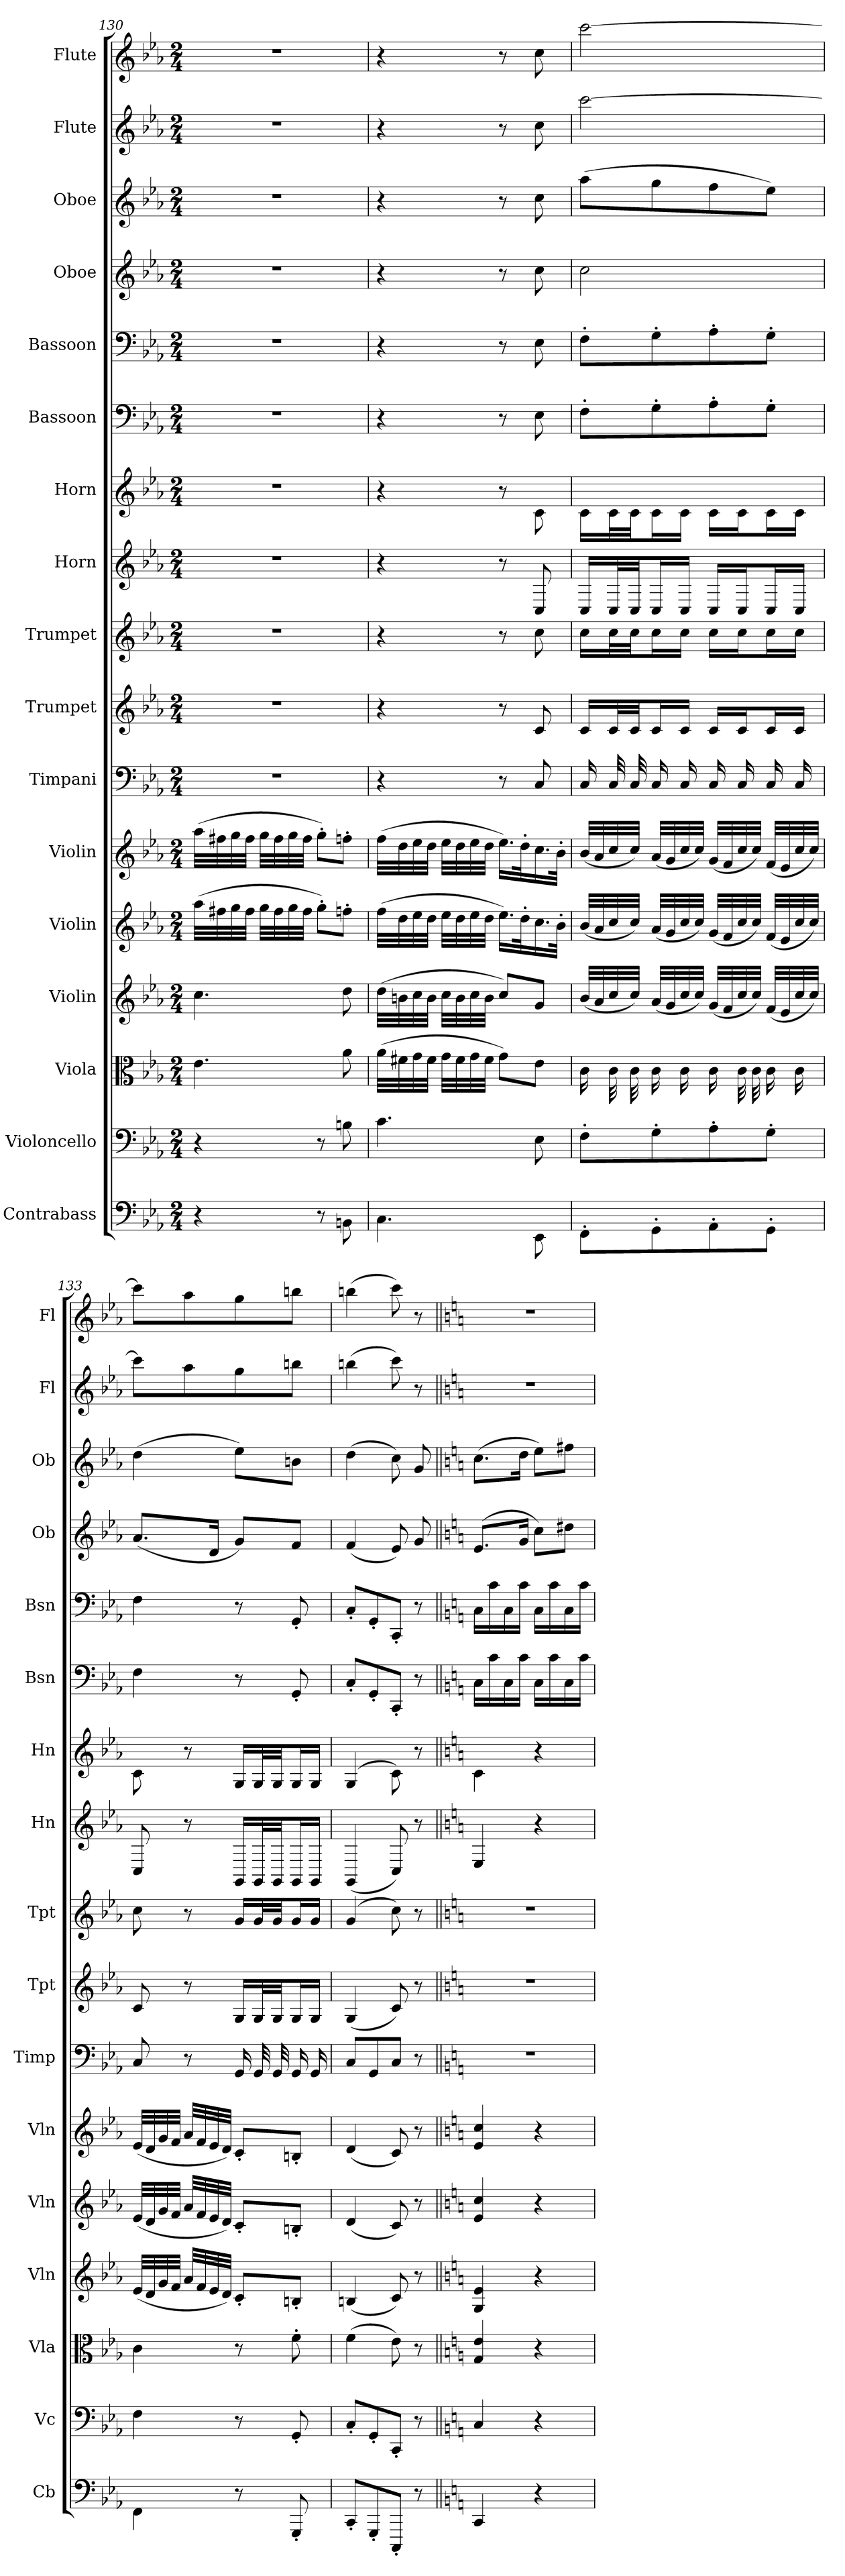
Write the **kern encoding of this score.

**kern	**kern	**kern	**kern	**kern	**kern	**kern	**kern	**kern	**kern	**kern	**kern	**kern	**kern	**kern	**kern	**kern
*part17	*part16	*part15	*part14	*part13	*part12	*part11	*part10	*part9	*part8	*part7	*part6	*part5	*part4	*part3	*part2	*part1
*staff17	*staff16	*staff15	*staff14	*staff13	*staff12	*staff11	*staff10	*staff9	*staff8	*staff7	*staff6	*staff5	*staff4	*staff3	*staff2	*staff1
*I"Contrabass	*I"Violoncello	*I"Viola	*I"Violin	*I"Violin	*I"Violin	*I"Timpani	*I"Trumpet	*I"Trumpet	*I"Horn	*I"Horn	*I"Bassoon	*I"Bassoon	*I"Oboe	*I"Oboe	*I"Flute	*I"Flute
*I'Cb	*I'Vc	*I'Vla	*I'Vln	*I'Vln	*I'Vln	*I'Timp	*I'Tpt	*I'Tpt	*I'Hn	*I'Hn	*I'Bsn	*I'Bsn	*I'Ob	*I'Ob	*I'Fl	*I'Fl
*clefF4	*clefF4	*clefC3	*clefG2	*clefG2	*clefG2	*clefF4	*clefG2	*clefG2	*clefG2	*clefG2	*clefF4	*clefF4	*clefG2	*clefG2	*clefG2	*clefG2
*k[b-e-a-]	*k[b-e-a-]	*k[b-e-a-]	*k[b-e-a-]	*k[b-e-a-]	*k[b-e-a-]	*k[b-e-a-]	*k[b-e-a-]	*k[b-e-a-]	*k[b-e-a-]	*k[b-e-a-]	*k[b-e-a-]	*k[b-e-a-]	*k[b-e-a-]	*k[b-e-a-]	*k[b-e-a-]	*k[b-e-a-]
*M2/4	*M2/4	*M2/4	*M2/4	*M2/4	*M2/4	*M2/4	*M2/4	*M2/4	*M2/4	*M2/4	*M2/4	*M2/4	*M2/4	*M2/4	*M2/4	*M2/4
=130	=130	=130	=130	=130	=130	=130	=130	=130	=130	=130	=130	=130	=130	=130	=130	=130
4r	4r	4.e-\	4.cc"\	(32aa-\LLL	(32aa-\LLL	2r	2r	2r	2r	2r	2r	2r	2r	2r	2r	2r
.	.	.	.	32ff#X\	32ff#X\	.	.	.	.	.	.	.	.	.	.	.
.	.	.	.	32gg\	32gg\	.	.	.	.	.	.	.	.	.	.	.
.	.	.	.	32ff#\JJJ	32ff#\JJJ	.	.	.	.	.	.	.	.	.	.	.
.	.	.	.	32gg\LLL	32gg\LLL	.	.	.	.	.	.	.	.	.	.	.
.	.	.	.	32ff#\	32ff#\	.	.	.	.	.	.	.	.	.	.	.
.	.	.	.	32gg\	32gg\	.	.	.	.	.	.	.	.	.	.	.
.	.	.	.	32ff#\JJJ	32ff#\JJJ	.	.	.	.	.	.	.	.	.	.	.
8r	8r	.	.	8gg'\L)	8gg'\L)	.	.	.	.	.	.	.	.	.	.	.
8BBn\	8Bn\	8a-\	8dd"\	8ffn'\J	8ffn'\J	.	.	.	.	.	.	.	.	.	.	.
=131	=131	=131	=131	=131	=131	=131	=131	=131	=131	=131	=131	=131	=131	=131	=131	=131
4.C\	4.c\	(32a-\LLL	(32dd"\LLL	(32ff\LLL	(32ff\LLL	4r	4r	4r	4r	4r	4r	4r	4r	4r	4r	4r
.	.	32f#X\	32bn"\	32dd\	32dd\	.	.	.	.	.	.	.	.	.	.	.
.	.	32g\	32cc"\	32ee-\	32ee-\	.	.	.	.	.	.	.	.	.	.	.
.	.	32f#\JJJ	32b"\JJJ	32dd\JJJ	32dd\JJJ	.	.	.	.	.	.	.	.	.	.	.
.	.	32g\LLL	32cc"\LLL	32ee-\LLL	32ee-\LLL	.	.	.	.	.	.	.	.	.	.	.
.	.	32f#\	32b"\	32dd\	32dd\	.	.	.	.	.	.	.	.	.	.	.
.	.	32g\	32cc"\	32ee-\	32ee-\	.	.	.	.	.	.	.	.	.	.	.
.	.	32f#\JJJ	32b"\JJJ	32dd\JJJ	32dd\JJJ	.	.	.	.	.	.	.	.	.	.	.
.	.	8g\L)	8cc"/L)	16.ee-\LL)	16.ee-\LL)	8r	8r	8r	8r	8r	8r	8r	8r	8r	8r	8r
.	.	.	.	32dd'\K	32dd'\K	.	.	.	.	.	.	.	.	.	.	.
8EE-\	8E-\	8e-\J	8g"/J	16.cc\	16.cc\	8C/	8c/	8cc\	8C/	8c\	8E-\	8E-\	8cc\	8cc\	8cc\	8cc\
.	.	.	.	32b-'\JJk	32b-'\JJk	.	.	.	.	.	.	.	.	.	.	.
=132	=132	=132	=132	=132	=132	=132	=132	=132	=132	=132	=132	=132	=132	=132	=132	=132
8FF'\L	8F'\L	16c\	(32b-"/LLL	(32b-/LLL	(32b-/LLL	16C/	16c/LL	16cc\LL	16C/LL	16c\LL	8F'\L	8F'\L	2cc\	(8aa-\L	[2ccc\	[2ccc\
.	.	.	32a-"/	32a-/	32a-/	.	.	.	.	.	.	.	.	.	.	.
.	.	32c\	32cc"/	32cc/	32cc/	32C/	32c/L	32cc\L	32C/L	32c\L	.	.	.	.	.	.
.	.	32c\	32cc"/JJJ)	32cc/JJJ)	32cc/JJJ)	32C/	32c/JJ	32cc\JJ	32C/JJ	32c\JJ	.	.	.	.	.	.
8GG'\	8G'\	16c\	(32a-"/LLL	(32a-/LLL	(32a-/LLL	16C/	16c/L	16cc\L	16C/L	16c\L	8G'\	8G'\	.	8gg\	.	.
.	.	.	32g"/	32g/	32g/	.	.	.	.	.	.	.	.	.	.	.
.	.	16c\	32cc"/	32cc/	32cc/	16C/	16c/JJ	16cc\JJ	16C/JJ	16c\JJ	.	.	.	.	.	.
.	.	.	32cc"/JJJ)	32cc/JJJ)	32cc/JJJ)	.	.	.	.	.	.	.	.	.	.	.
8AA-'\	8A-'\	16c\	(32g"/LLL	(32g/LLL	(32g/LLL	16C/	16c/LL	16cc\LL	16C/LL	16c\LL	8A-'\	8A-'\	.	8ff\	.	.
.	.	.	32f"/	32f/	32f/	.	.	.	.	.	.	.	.	.	.	.
.	.	32c\	32cc"/	32cc/	32cc/	16C/	16c/J	16cc\J	16C/J	16c\J	.	.	.	.	.	.
.	.	32c\	32cc"/JJJ)	32cc/JJJ)	32cc/JJJ)	.	.	.	.	.	.	.	.	.	.	.
8GG'\J	8G'\J	16c\	(32f"/LLL	(32f/LLL	(32f/LLL	16C/	16c/L	16cc\L	16C/L	16c\L	8G'\J	8G'\J	.	8ee-\J)	.	.
.	.	.	32e-"/	32e-/	32e-/	.	.	.	.	.	.	.	.	.	.	.
.	.	16c\	32cc"/	32cc/	32cc/	16C/	16c/JJ	16cc\JJ	16C/JJ	16c\JJ	.	.	.	.	.	.
.	.	.	32cc"/JJJ)	32cc/JJJ)	32cc/JJJ)	.	.	.	.	.	.	.	.	.	.	.
=133	=133	=133	=133	=133	=133	=133	=133	=133	=133	=133	=133	=133	=133	=133	=133	=133
4FF\	4F\	4c\	(32e-"/LLL	(32e-/LLL	(32e-/LLL	8C/	8c/	8cc\	8C/	8c\	4F\	4F\	(8.a-/L	(4dd\	8ccc\L]	8ccc\L]
.	.	.	32d"/	32d/	32d/	.	.	.	.	.	.	.	.	.	.	.
.	.	.	32g"/	32g/	32g/	.	.	.	.	.	.	.	.	.	.	.
.	.	.	32f"/JJJ	32f/JJJ	32f/JJJ	.	.	.	.	.	.	.	.	.	.	.
.	.	.	32a-"/LLL	32a-/LLL	32a-/LLL	8r	8r	8r	8r	8r	.	.	.	.	8aa-\	8aa-\
.	.	.	32f"/	32f/	32f/	.	.	.	.	.	.	.	.	.	.	.
.	.	.	32e-"/	32e-/	32e-/	.	.	.	.	.	.	.	16d/Jk	.	.	.
.	.	.	32d"/JJJ)	32d/JJJ)	32d/JJJ)	.	.	.	.	.	.	.	.	.	.	.
8r	8r	8r	8c'"/L	8c'/L	8c'/L	16GG/	16G/LL	16g/LL	16GG/LL	16G/LL	8r	8r	8g/L)	8ee-\L)	8gg\	8gg\
.	.	.	.	.	.	32GG/	32G/L	32g/L	32GG/L	32G/L	.	.	.	.	.	.
.	.	.	.	.	.	32GG/	32G/JJ	32g/JJ	32GG/JJ	32G/JJ	.	.	.	.	.	.
8GGG'/	8GG'/	8f'\	8Bn'"/J	8Bn'/J	8Bn'/J	16GG/	16G/L	16g/L	16GG/L	16G/L	8GG'/	8GG'/	8f/J	8bn\J	8bbn\J	8bbn\J
.	.	.	.	.	.	16GG/	16G/JJ	16g/JJ	16GG/JJ	16G/JJ	.	.	.	.	.	.
=134	=134	=134	=134	=134	=134	=134	=134	=134	=134	=134	=134	=134	=134	=134	=134	=134
8CC'/L	8C'/L	(4f\	(4Bn"/	(4d/	(4d/	8C/L	(4G/	(4g/	(4GG/	(4G/	8C'/L	8C'/L	(4f/	(4dd\	(4bbn\	(4bbn\
8GGG'/	8GG'/	.	.	.	.	8GG/	.	.	.	.	8GG'/	8GG'/	.	.	.	.
8CCC'/J	8CC'/J	8e-\)	8c"/)	8c/)	8c/)	8C/J	8c/)	8cc\)	8C/)	8c\)	8CC'/J	8CC'/J	8e-/)	8cc\)	8ccc\)	8ccc\)
8r	8r	8r	8r	8r	8r	8r	8r	8r	8r	8r	8r	8r	8g/	8g/	8r	8r
=135||	=135||	=135||	=135||	=135||	=135||	=135||	=135||	=135||	=135||	=135||	=135||	=135||	=135||	=135||	=135||	=135||
*k[]	*k[]	*k[]	*k[]	*k[]	*k[]	*k[]	*k[]	*k[]	*k[]	*k[]	*k[]	*k[]	*k[]	*k[]	*k[]	*k[]
4CC"/	4C"/	4G"/ 4e"/	4G"/ 4e"/	4e"/ 4cc"/	4e"/ 4cc"/	2r	2r	2r	4E/	4c\	16C\LL	16C\LL	(8.e/L	(8.cc\L	2r	2r
.	.	.	.	.	.	.	.	.	.	.	16c\	16c\	.	.	.	.
.	.	.	.	.	.	.	.	.	.	.	16C\	16C\	.	.	.	.
.	.	.	.	.	.	.	.	.	.	.	16c\JJ	16c\JJ	16g/Jk	16dd\Jk	.	.
4r	4r	4r	4r	4r	4r	.	.	.	4r	4r	16C\LL	16C\LL	8cc\L)	8ee\L)	.	.
.	.	.	.	.	.	.	.	.	.	.	16c\	16c\	.	.	.	.
.	.	.	.	.	.	.	.	.	.	.	16C\	16C\	8dd#X\J	8ff#X\J	.	.
.	.	.	.	.	.	.	.	.	.	.	16c\JJ	16c\JJ	.	.	.	.
=	=	=	=	=	=	=	=	=	=	=	=	=	=	=	=	=
*-	*-	*-	*-	*-	*-	*-	*-	*-	*-	*-	*-	*-	*-	*-	*-	*-
